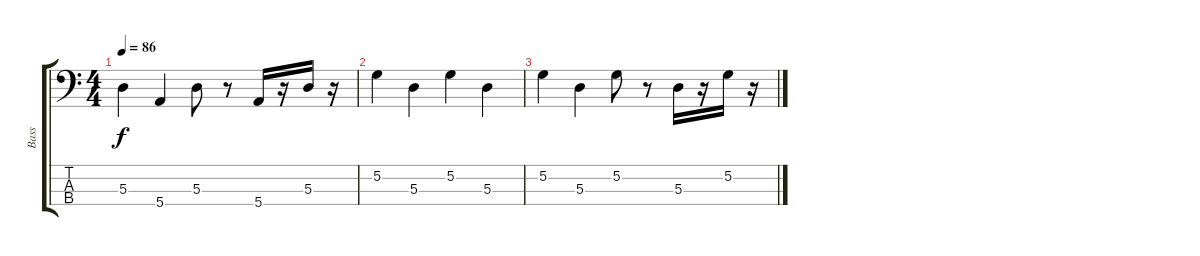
\track ("Bass" "Bass") {instrument electricbassfinger}
\staff {score tabs}
\tuning (G2 D2 A1 E1) {hide}
\ts (4 4)
\tempo 86
\clef f4
\ks c
5.3.4{dy f} 5.4.4 5.3.8 r.8 5.4.16 r.16 5.3.16 r.16 |
5.2.4 5.3.4 5.2.4 5.3.4 |
5.2.4 5.3.4 5.2.8 r.8 5.3.16 r.16 5.2.16 r.16
